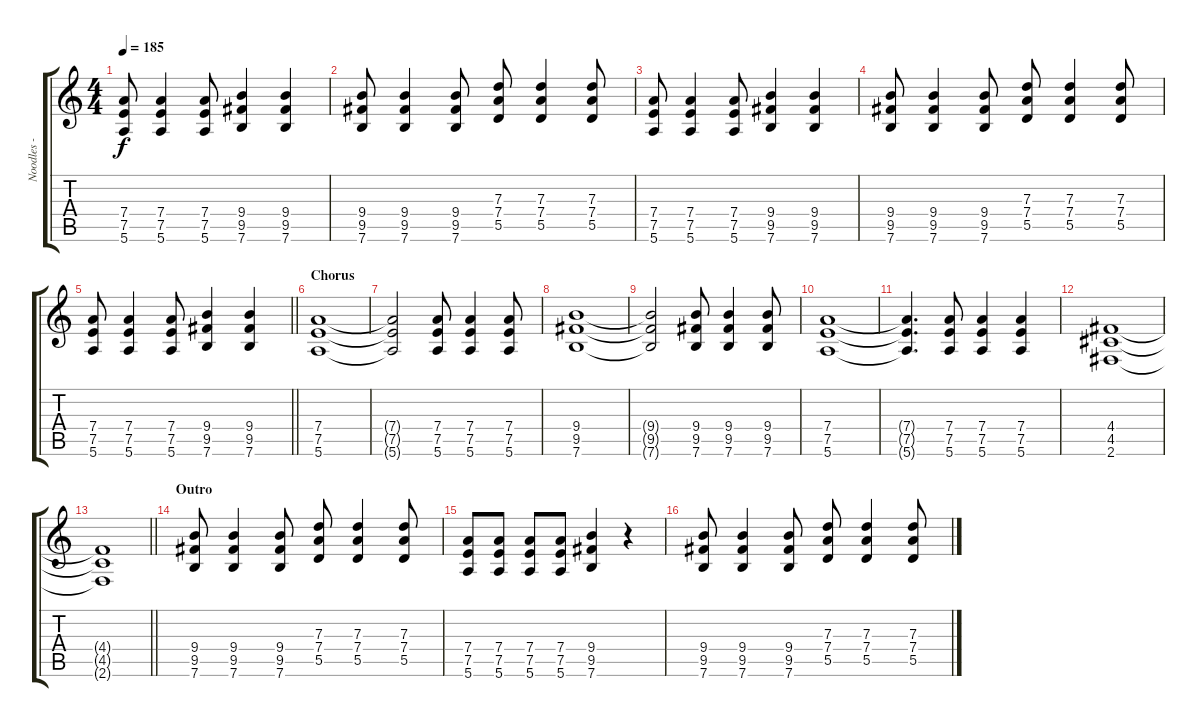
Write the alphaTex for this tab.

\track ("Noodles - Guitar" "Noodles - ") {instrument distortionguitar}
\staff {score tabs}
\tuning (E4 B3 G3 D3 A2 E2) {hide}
\ts (4 4)
\tempo 185
\clef g2
\ks c
(7.4 7.5 5.6).8{dy f} (7.4 7.5 5.6).4 (7.4 7.5 5.6).8 (9.4 9.5 7.6).4 (9.4 9.5 7.6).4 |
(9.4 9.5 7.6).8 (9.4 9.5 7.6).4 (9.4 9.5 7.6).8 (7.3 7.4 5.5).8 (7.3 7.4 5.5).4 (7.3 7.4 5.5).8 |
(7.4 7.5 5.6).8 (7.4 7.5 5.6).4 (7.4 7.5 5.6).8 (9.4 9.5 7.6).4 (9.4 9.5 7.6).4 |
(9.4 9.5 7.6).8 (9.4 9.5 7.6).4 (9.4 9.5 7.6).8 (7.3 7.4 5.5).8 (7.3 7.4 5.5).4 (7.3 7.4 5.5).8 |
\barLineRight lightlight
(7.4 7.5 5.6).8 (7.4 7.5 5.6).4 (7.4 7.5 5.6).8 (9.4 9.5 7.6).4 (9.4 9.5 7.6).4 |
\section ("" "Chorus")
(7.4 7.5 5.6).1 |
(7.4{t} 7.5{t} 5.6{t}).2 (7.4 7.5 5.6).8 (7.4 7.5 5.6).4 (7.4 7.5 5.6).8 |
(9.4 9.5 7.6).1 |
(9.4{t} 9.5{t} 7.6{t}).2 (9.4 9.5 7.6).8 (9.4 9.5 7.6).4 (9.4 9.5 7.6).8 |
(7.4 7.5 5.6).1 |
(7.4{t} 7.5{t} 5.6{t}).4{d} (7.4 7.5 5.6).8 (7.4 7.5 5.6).4 (7.4 7.5 5.6).4 |
(4.4 4.5 2.6).1 |
\barLineRight lightlight
(4.4{t} 4.5{t} 2.6{t}).1 |
\section ("" "Outro")
(9.4 9.5 7.6).8 (9.4 9.5 7.6).4 (9.4 9.5 7.6).8 (7.3 7.4 5.5).8 (7.3 7.4 5.5).4 (7.3 7.4 5.5).8 |
(7.4 7.5 5.6).8 (7.4 7.5 5.6).8 (7.4 7.5 5.6).8 (7.4 7.5 5.6).8 (9.4 9.5 7.6).4 r.4 |
(9.4 9.5 7.6).8 (9.4 9.5 7.6).4 (9.4 9.5 7.6).8 (7.3 7.4 5.5).8 (7.3 7.4 5.5).4 (7.3 7.4 5.5).8
